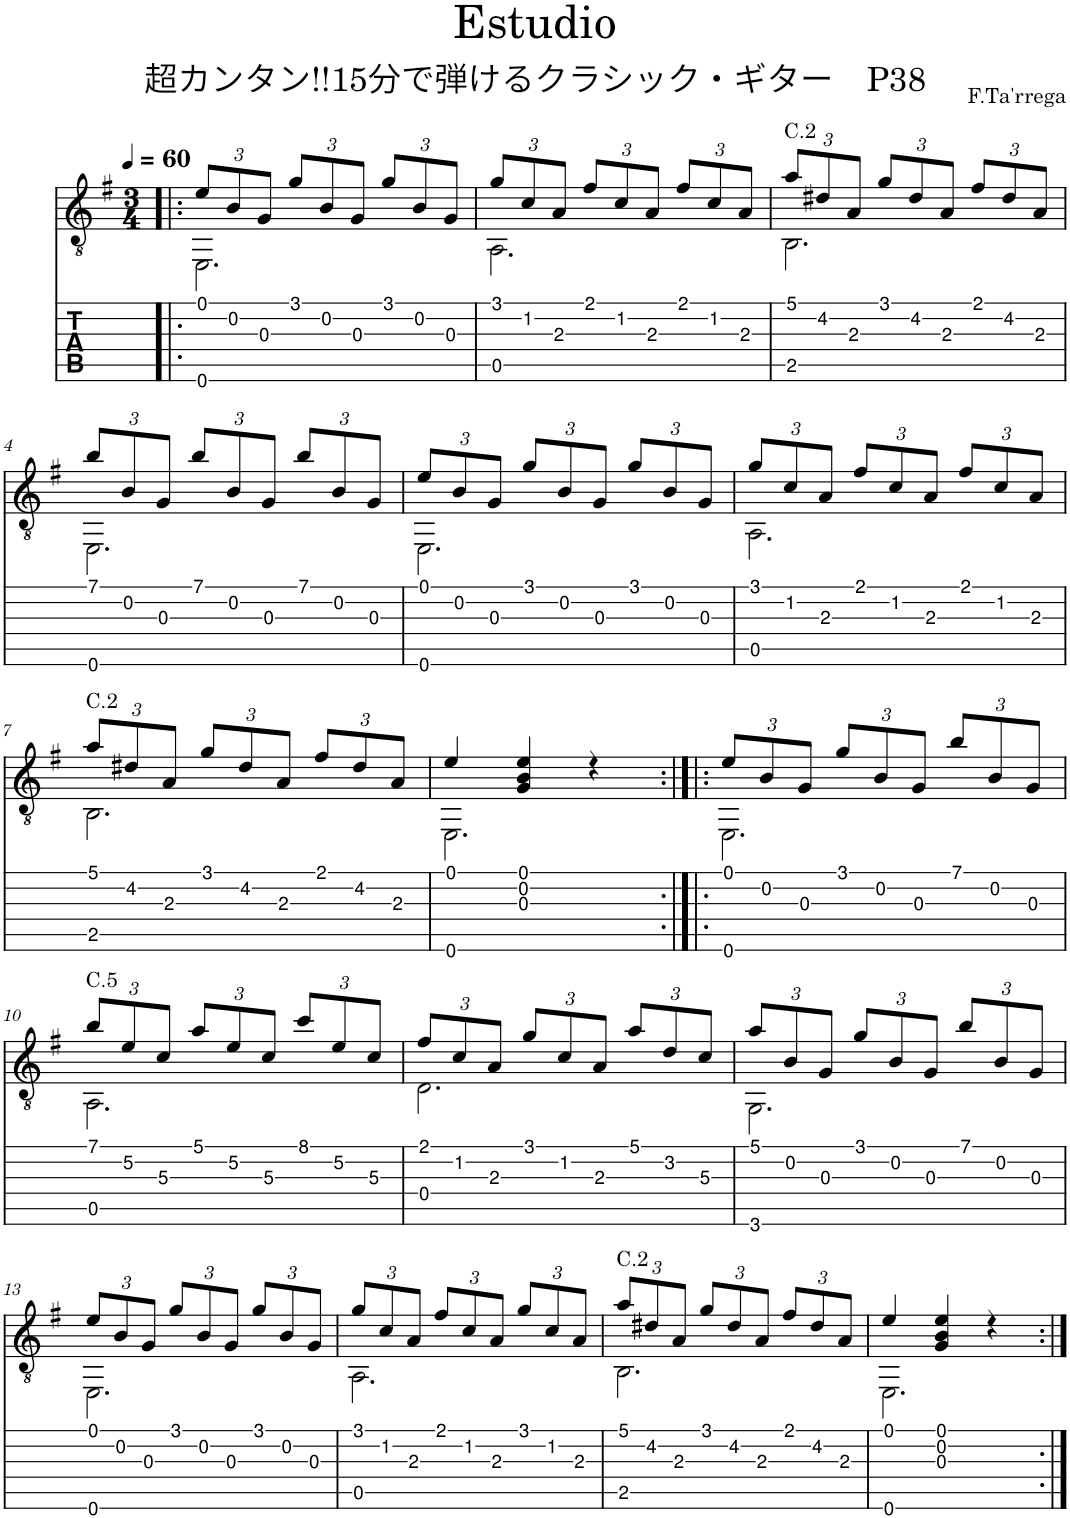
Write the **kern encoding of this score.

**kern	**kern	**text
*part1	*part1	*part1
*staff2	*staff1	*staff1
*I"クラシックギター	*	*
*stria6	*	*
*	*clefGv2	*
*k[f#]	*k[f#]	*
*M3/4	*M3/4	*
*MM60	*MM60	*
*Xbrackettup	*Xbrackettup	*
=1!|:	=1!|:	=1!|:
*^	*^	*
12eL	2.EE	12e/L	2.EE\	.
12B	.	12B/	.	.
12GJ	.	12G/J	.	.
12gL	.	12g/L	.	.
12B	.	12B/	.	.
12GJ	.	12G/J	.	.
12gL	.	12g/L	.	.
12B	.	12B/	.	.
12GJ	.	12G/J	.	.
=2	=2	=2	=2	=2
12gL	2.AA	12g/L	2.AA\	.
12c	.	12c/	.	.
12AJ	.	12A/J	.	.
12f#L	.	12f#/L	.	.
12c	.	12c/	.	.
12AJ	.	12A/J	.	.
12f#L	.	12f#/L	.	.
12c	.	12c/	.	.
12AJ	.	12A/J	.	.
=3	=3	=3	=3	=3
!	!	!	!	!LO:LY:a
12aL	2.BB	12a/L	2.BB\	C.2
12d#	.	12d#X/	.	.
12AJ	.	12A/J	.	.
12gL	.	12g/L	.	.
12d#	.	12d#/	.	.
12AJ	.	12A/J	.	.
12f#L	.	12f#/L	.	.
12d#	.	12d#/	.	.
12AJ	.	12A/J	.	.
!!LO:LB:g=z	!!
=4	=4	=4	=4	=4
12bL	2.EE	12b/L	2.EE\	.
12B	.	12B/	.	.
12GJ	.	12G/J	.	.
12bL	.	12b/L	.	.
12B	.	12B/	.	.
12GJ	.	12G/J	.	.
12bL	.	12b/L	.	.
12B	.	12B/	.	.
12GJ	.	12G/J	.	.
=5	=5	=5	=5	=5
12eL	2.EE	12e/L	2.EE\	.
12B	.	12B/	.	.
12GJ	.	12G/J	.	.
12gL	.	12g/L	.	.
12B	.	12B/	.	.
12GJ	.	12G/J	.	.
12gL	.	12g/L	.	.
12B	.	12B/	.	.
12GJ	.	12G/J	.	.
=6	=6	=6	=6	=6
12gL	2.AA	12g/L	2.AA\	.
12c	.	12c/	.	.
12AJ	.	12A/J	.	.
12f#L	.	12f#/L	.	.
12c	.	12c/	.	.
12AJ	.	12A/J	.	.
12f#L	.	12f#/L	.	.
12c	.	12c/	.	.
12AJ	.	12A/J	.	.
!!LO:LB:g=z	!!
=7	=7	=7	=7	=7
!	!	!	!	!LO:LY:a
12aL	2.BB	12a/L	2.BB\	C.2
12d#	.	12d#X/	.	.
12AJ	.	12A/J	.	.
12gL	.	12g/L	.	.
12d#	.	12d#/	.	.
12AJ	.	12A/J	.	.
12f#L	.	12f#/L	.	.
12d#	.	12d#/	.	.
12AJ	.	12A/J	.	.
=8	=8	=8	=8	=8
4e	2.EE	4e/	2.EE\	.
4G 4B 4e	.	4G/ 4B/ 4e/	.	.
4r	.	4r	.	.
=9:|!|:	=9:|!|:	=9:|!|:	=9:|!|:	=9:|!|:
12eL	2.EE	12e/L	2.EE\	.
12B	.	12B/	.	.
12GJ	.	12G/J	.	.
12gL	.	12g/L	.	.
12B	.	12B/	.	.
12GJ	.	12G/J	.	.
12bL	.	12b/L	.	.
12B	.	12B/	.	.
12GJ	.	12G/J	.	.
!!LO:LB:g=z	!!
=10	=10	=10	=10	=10
!	!	!	!	!LO:LY:a
12bL	2.AA	12b/L	2.AA\	C.5
12e	.	12e/	.	.
12cJ	.	12c/J	.	.
12aL	.	12a/L	.	.
12e	.	12e/	.	.
12cJ	.	12c/J	.	.
12ccL	.	12cc/L	.	.
12e	.	12e/	.	.
12cJ	.	12c/J	.	.
=11	=11	=11	=11	=11
12f#L	2.D	12f#/L	2.D\	.
12c	.	12c/	.	.
12AJ	.	12A/J	.	.
12gL	.	12g/L	.	.
12c	.	12c/	.	.
12AJ	.	12A/J	.	.
12aL	.	12a/L	.	.
12d	.	12d/	.	.
12cJ	.	12c/J	.	.
=12	=12	=12	=12	=12
12aL	2.GG	12a/L	2.GG\	.
12B	.	12B/	.	.
12GJ	.	12G/J	.	.
12gL	.	12g/L	.	.
12B	.	12B/	.	.
12GJ	.	12G/J	.	.
12bL	.	12b/L	.	.
12B	.	12B/	.	.
12GJ	.	12G/J	.	.
!!LO:LB:g=z	!!
=13	=13	=13	=13	=13
12eL	2.EE	12e/L	2.EE\	.
12B	.	12B/	.	.
12GJ	.	12G/J	.	.
12gL	.	12g/L	.	.
12B	.	12B/	.	.
12GJ	.	12G/J	.	.
12gL	.	12g/L	.	.
12B	.	12B/	.	.
12GJ	.	12G/J	.	.
=14	=14	=14	=14	=14
12gL	2.AA	12g/L	2.AA\	.
12c	.	12c/	.	.
12AJ	.	12A/J	.	.
12f#L	.	12f#/L	.	.
12c	.	12c/	.	.
12AJ	.	12A/J	.	.
12gL	.	12g/L	.	.
12c	.	12c/	.	.
12AJ	.	12A/J	.	.
=15	=15	=15	=15	=15
!	!	!	!	!LO:LY:a
12aL	2.BB	12a/L	2.BB\	C.2
12d#	.	12d#X/	.	.
12AJ	.	12A/J	.	.
12gL	.	12g/L	.	.
12d#	.	12d#/	.	.
12AJ	.	12A/J	.	.
12f#L	.	12f#/L	.	.
12d#	.	12d#/	.	.
12AJ	.	12A/J	.	.
=16	=16	=16	=16	=16
4e	2.EE	4e/	2.EE\	.
4G 4B 4e	.	4G/ 4B/ 4e/	.	.
4r	.	4r	.	.
*v	*v	*	*	*
*	*v	*v	*
=:|!	=:|!	=:|!
*-	*-	*-
